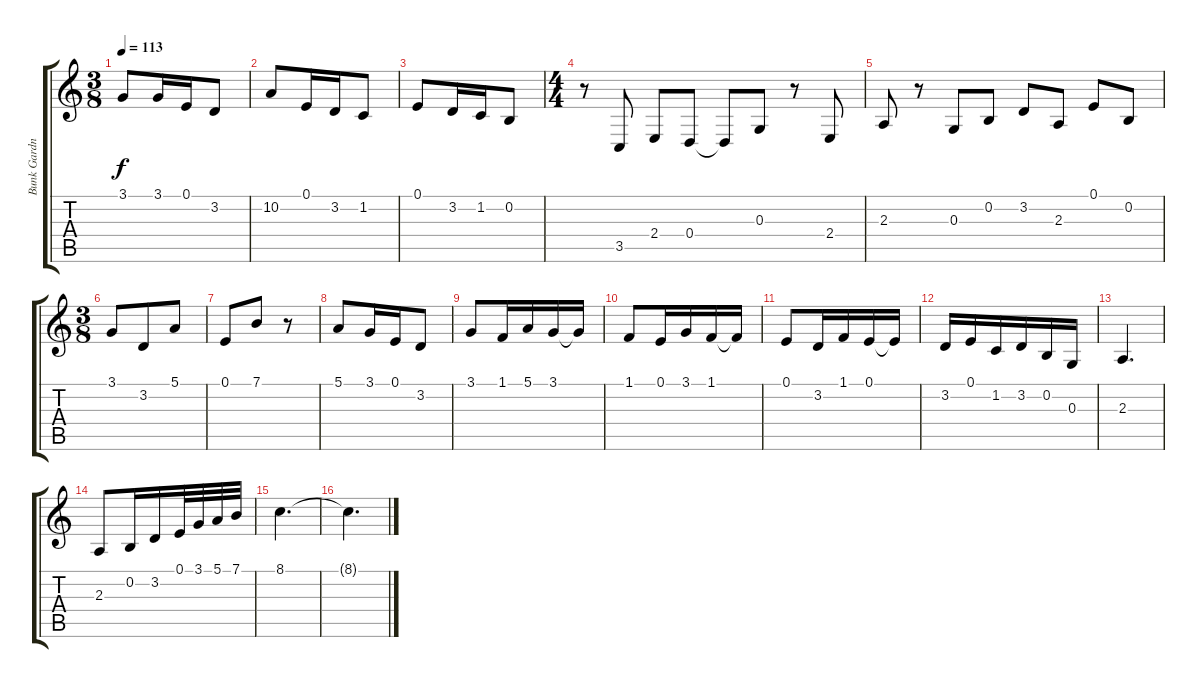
\track ("Bunk Gardner" "Bunk Gardn") {instrument bassoon}
\staff {score tabs}
\tuning (E4 B3 G3 D3 A2 E2) {hide}
\ts (3 8)
\tempo 113
\clef g2
\ks c
3.1.8{dy f} 3.1.16 0.1.16 3.2.8 |
10.2.8 0.1.16 3.2.16 1.2.8 |
0.1.8 3.2.16 1.2.16 0.2.8 |
\ts (4 4)
r.8 3.5.8 2.4.8 0.4.8 0.4{t}.8 0.3.8 r.8 2.4.8 |
2.3.8 r.8 0.3.8 0.2.8 3.2.8 2.3.8 0.1.8 0.2.8 |
\ts (3 8)
3.1.8 3.2.8 5.1.8 |
0.1.8 7.1.8 r.8 |
5.1.8 3.1.16 0.1.16 3.2.8 |
3.1.8 1.1.16 5.1.16 3.1.16 3.1{t}.16 |
1.1.8 0.1.16 3.1.16 1.1.16 1.1{t}.16 |
0.1.8 3.2.16 1.1.16 0.1.16 0.1{t}.16 |
3.2.16 0.1.16 1.2.16 3.2.16 0.2.16 0.3.16 |
2.3.4{d} |
2.3.8 0.2.16 3.2.16 0.1.32 3.1.32 5.1.32 7.1.32 |
8.1.4{d} |
8.1{t}.4{d}
